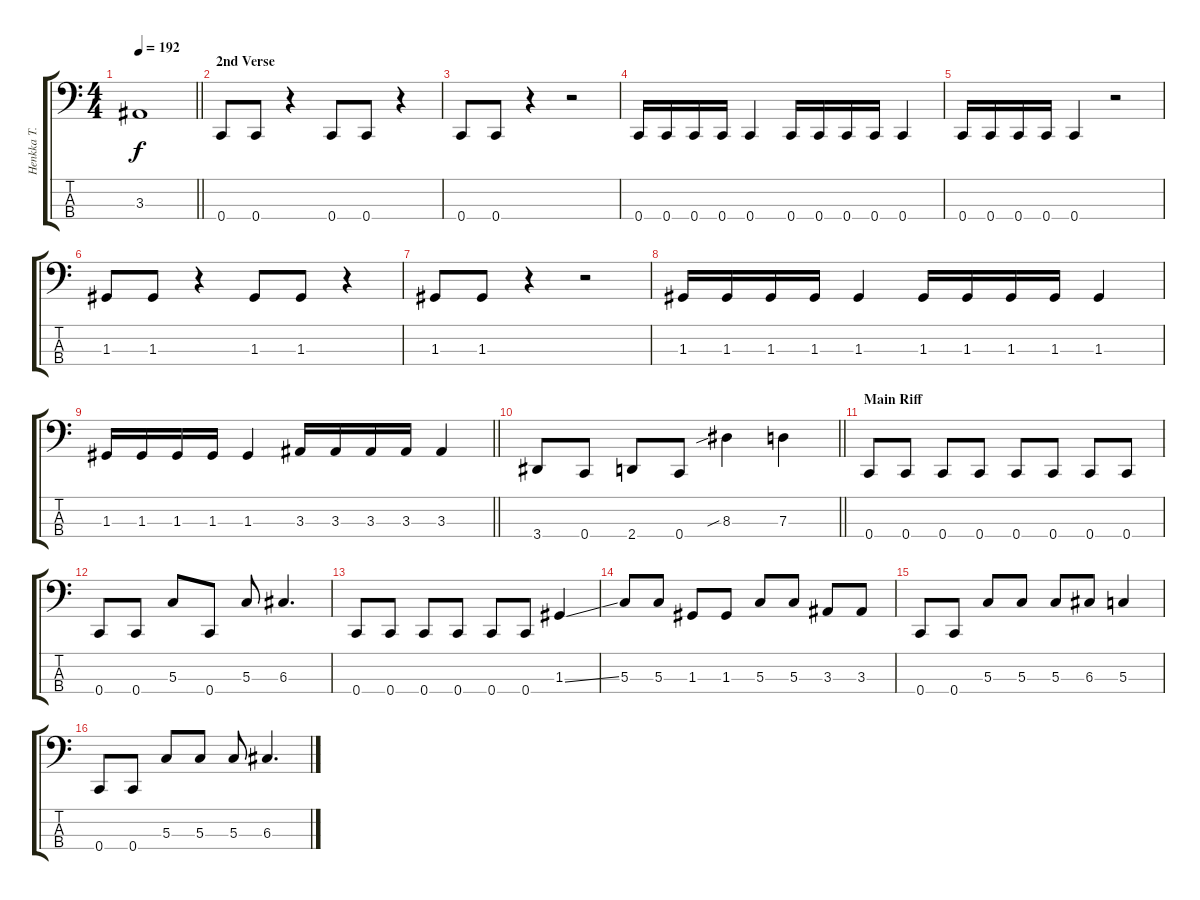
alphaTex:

\track ("Henkka T. Blacksmith" "Henkka T. ") {instrument electricbasspick}
\staff {score tabs}
\tuning (F2 C2 G1 C1) {hide}
\ts (4 4)
\tempo 192
\clef f4
\barLineRight lightlight
\ks c
3.3.1{dy f} |
\section ("" "2nd Verse")
0.4.8 0.4.8 r.4 0.4.8 0.4.8 r.4 |
0.4.8 0.4.8 r.4 r.2 |
0.4.16 0.4.16 0.4.16 0.4.16 0.4.4 0.4.16 0.4.16 0.4.16 0.4.16 0.4.4 |
0.4.16 0.4.16 0.4.16 0.4.16 0.4.4 r.2 |
1.3.8 1.3.8 r.4 1.3.8 1.3.8 r.4 |
1.3.8 1.3.8 r.4 r.2 |
1.3.16 1.3.16 1.3.16 1.3.16 1.3.4 1.3.16 1.3.16 1.3.16 1.3.16 1.3.4 |
\barLineRight lightlight
1.3.16 1.3.16 1.3.16 1.3.16 1.3.4 3.3.16 3.3.16 3.3.16 3.3.16 3.3.4 |
\barLineRight lightlight
3.4.8 0.4.8 2.4.8 0.4.8 8.3{sib}.4 7.3.4 |
\section ("" "Main Riff")
0.4.8 0.4.8 0.4.8 0.4.8 0.4.8 0.4.8 0.4.8 0.4.8 |
0.4.8 0.4.8 5.3.8 0.4.8 5.3.8 6.3.4{d} |
0.4.8 0.4.8 0.4.8 0.4.8 0.4.8 0.4.8 1.3{ss}.4 |
5.3.8 5.3.8 1.3.8 1.3.8 5.3.8 5.3.8 3.3.8 3.3.8 |
0.4.8 0.4.8 5.3.8 5.3.8 5.3.8 6.3.8 5.3.4 |
0.4.8 0.4.8 5.3.8 5.3.8 5.3.8 6.3.4{d}
